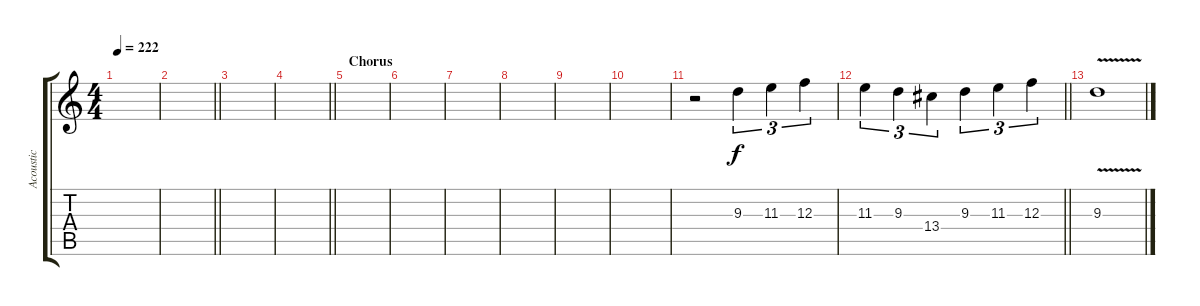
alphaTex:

\track ("Acoustic" "Acoustic") {instrument acousticguitarnylon}
\staff {score tabs}
\tuning (D4 A3 F3 C3 G2 D2) {hide}
\ts (4 4)
\tempo 222
\clef g2
\ks c
|
\barLineRight lightlight
|
\section ("" "")
|
\barLineRight lightlight
|
\section ("" "Chorus")
|
|
|
|
|
|
r.2 9.3.4{tu (3 2)} 11.3.4{tu (3 2)} 12.3.4{tu (3 2)} |
\barLineRight lightlight
11.3.4{tu (3 2)} 9.3.4{tu (3 2)} 13.4.4{tu (3 2)} 9.3.4{tu (3 2)} 11.3.4{tu (3 2)} 12.3.4{tu (3 2)} |
\section ("" "")
9.3{v}.1
